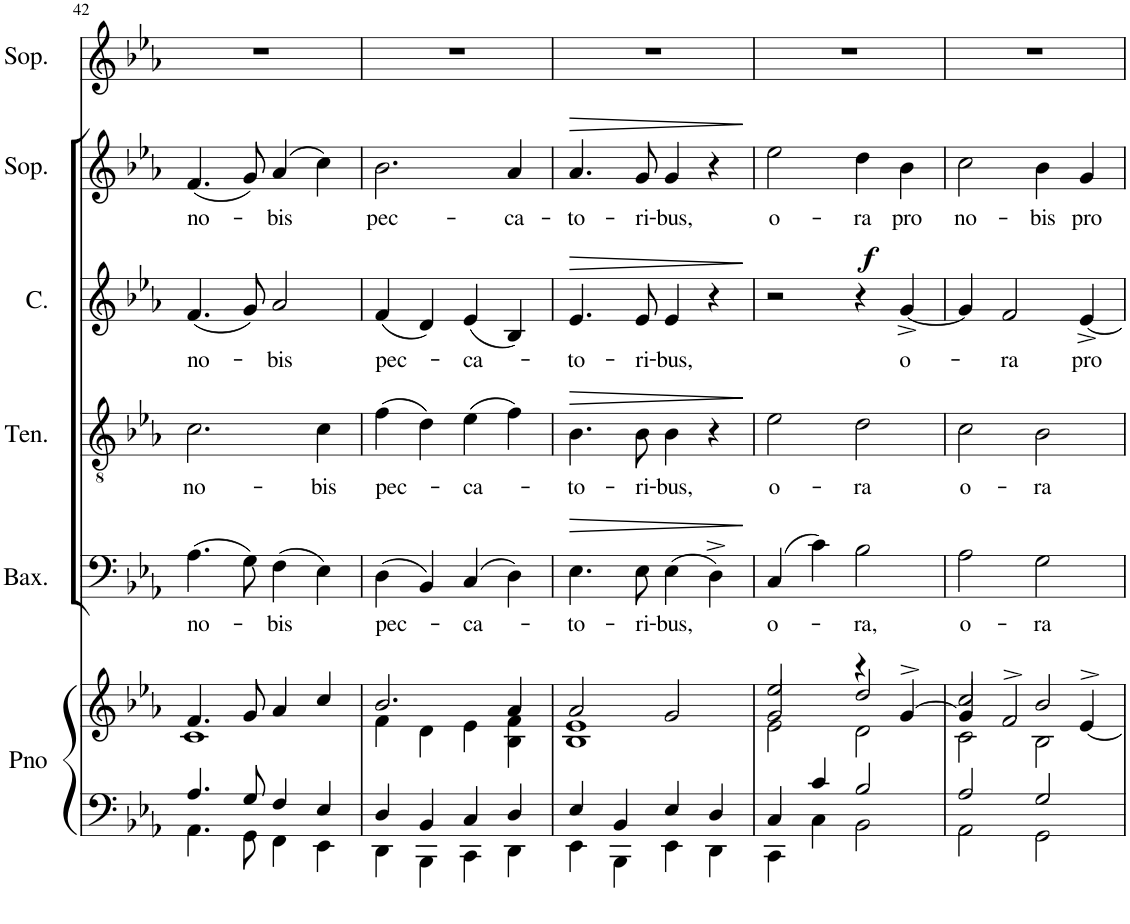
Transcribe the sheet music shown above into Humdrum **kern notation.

**kern	**kern	**kern	**text	**dynam	**kern	**text	**dynam	**kern	**text	**dynam	**kern	**text	**dynam	**kern
*part6	*part6	*part5	*part5	*part5	*part4	*part4	*part4	*part3	*part3	*part3	*part2	*part2	*part2	*part1
*staff7	*staff6	*staff5	*staff5	*staff5	*staff4	*staff4	*staff4	*staff3	*staff3	*staff3	*staff2	*staff2	*staff2	*staff1
*I"Piano	*	*I"Baixo	*	*	*I"Tenor	*	*	*I"Contralto	*	*	*I"Soprano	*	*	*I"Soprano
*I'Pno	*	*I'Bax.	*	*	*I'Ten.	*	*	*I'C.	*	*	*I'Sop.	*	*	*I'Sop.
!!LO:PB:g=z
*clefF4	*clefG2	*clefF4	*	*	*clefGv2	*	*	*clefG2	*	*	*clefG2	*	*	*clefG2
*k[b-e-a-]	*k[b-e-a-]	*k[b-e-a-]	*	*	*k[b-e-a-]	*	*	*k[b-e-a-]	*	*	*k[b-e-a-]	*	*	*k[b-e-a-]
*M4/4	*M4/4	*M4/4	*	*	*M4/4	*	*	*M4/4	*	*	*M4/4	*	*	*M4/4
*met(c)	*met(c)	*met(c)	*	*	*met(c)	*	*	*met(c)	*	*	*met(c)	*	*	*met(c)
=42	=42	=42	=42	=42	=42	=42	=42	=42	=42	=42	=42	=42	=42	=42
*^	*^	*	*	*	*	*	*	*	*	*	*	*	*	*
!	!	!	!	!	!LO:LY:b	!	!	!LO:LY:b	!	!	!LO:LY:b	!	!	!LO:LY:b	!	!
4.A-/	4.AA-\	4.f/	1c	(4.A-\	no-	.	2.c\	no-	.	(4.f/	no-	.	(4.f/	no-	.	1r
8G/	8GG\	8g/	.	8G\)	.	.	.	.	.	8g/)	.	.	8g/)	.	.	.
!	!	!	!	!	!LO:LY:b	!	!	!	!	!	!LO:LY:b	!	!	!LO:LY:b	!	!
4F/	4FF\	4a-/	.	(4F\	-bis	.	.	.	.	2a-/	-bis	.	(4a-/	-bis	.	.
!	!	!	!	!	!	!	!	!LO:LY:b	!	!	!	!	!	!	!	!
4E-/	4EE-\	4cc/	.	4E-\)	.	.	4c\	-bis	.	.	.	.	4cc\)	.	.	.
=43	=43	=43	=43	=43	=43	=43	=43	=43	=43	=43	=43	=43	=43	=43	=43	=43
!	!	!	!	!	!LO:LY:b	!	!	!LO:LY:b	!	!	!LO:LY:b	!	!	!LO:LY:b	!	!
4D/	4DD\	2.b-/	4f\	(4D\	pec-	.	(4f\	pec-	.	(4f/	pec-	.	2.b-\	pec-	.	1r
4BB-/	4BBB-\	.	4d\	4BB-/)	.	.	4d\)	.	.	4d/)	.	.	.	.	.	.
!	!	!	!	!	!LO:LY:b	!	!	!LO:LY:b	!	!	!LO:LY:b	!	!	!	!	!
4C/	4CC\	.	4e-\	(4C/	-ca-	.	(4e-\	-ca-	.	(4e-/	-ca-	.	.	.	.	.
!	!	!	!	!	!	!	!	!	!	!	!	!	!	!LO:LY:b	!	!
4D/	4DD\	4a-/	4B-\ 4f\	4D\)	.	.	4f\)	.	.	4B-/)	.	.	4a-/	-ca-	.	.
=44	=44	=44	=44	=44	=44	=44	=44	=44	=44	=44	=44	=44	=44	=44	=44	=44
!	!	!	!	!	!LO:LY:b	!LO:HP:b	!	!LO:LY:b	!LO:HP:b	!	!LO:LY:b	!LO:HP:b	!	!LO:LY:b	!LO:HP:b	!
4E-/	4EE-\	2a-/	1B- 1e-	4.E-\	-to-	>	4.B-\	-to-	>	4.e-/	-to-	>	4.a-/	-to-	>	1r
4BB-/	4BBB-\	.	.	.	.	.	.	.	.	.	.	.	.	.	.	.
!	!	!	!	!	!LO:LY:b	!	!	!LO:LY:b	!	!	!LO:LY:b	!	!	!LO:LY:b	!	!
.	.	.	.	8E-\	-ri-	.	8B-\	-ri-	.	8e-/	-ri-	.	8g/	-ri-	.	.
!	!	!	!	!	!LO:LY:b	!	!	!LO:LY:b	!	!	!LO:LY:b	!	!	!LO:LY:b	!	!
4E-/	4EE-\	2g/	.	(4E-\	-bus,	.	4B-\	-bus,	.	4e-/	-bus,	.	4g/	-bus,	.	.
4D/	4DD\	.	.	4D^\)	.	.	4r	.	.	4r	.	.	4r	.	.	.
*v	*v	*	*	*	*	*	*	*	*	*	*	*	*	*	*	*
*	*v	*v	*	*	*	*	*	*	*	*	*	*	*	*	*
.	.	.	.	]	.	.	]	.	.	]	.	.	]	.
=45	=45	=45	=45	=45	=45	=45	=45	=45	=45	=45	=45	=45	=45	=45
*^	*^	*	*	*	*	*	*	*	*	*	*	*	*	*
*	*	*	*^	*	*	*	*	*	*	*	*	*	*	*	*	*
!	!	!	!	!	!	!LO:LY:b	!	!	!LO:LY:b	!	!	!	!	!	!LO:LY:b	!	!
4C/	4CC\	2g/	2e-\	2ee-/	(4C/	o-	.	2e-\	o-	.	2r	.	.	2ee-\	o-	.	1r
4c/	4C\	.	.	.	4c\)	.	.	.	.	.	.	.	.	.	.	.	.
!	!	!	!	!	!	!LO:LY:b	!	!	!LO:LY:b	!	!	!	!LO:DY:a	!	!LO:LY:b	!	!
2B-/	2BB-\	4r	2d\	2dd/	2B-\	-ra,	.	2d\	-ra	.	4r	.	f	4dd\	-ra	.	.
!	!	!	!	!	!	!	!	!	!	!	!	!LO:LY:b	!	!	!LO:LY:b	!	!
.	.	[4g^/	.	.	.	.	.	.	.	.	[4g^/	o-	.	4b-\	pro	.	.
=46	=46	=46	=46	=46	=46	=46	=46	=46	=46	=46	=46	=46	=46	=46	=46	=46	=46
!	!	!	!	!	!	!LO:LY:b	!	!	!LO:LY:b	!	!	!	!	!	!LO:LY:b	!	!
2A-/	2AA-\	4g/]	2c\	2cc/	2A-\	o-	.	2c\	o-	.	4g/]	.	.	2cc\	no-	.	1r
!	!	!	!	!	!	!	!	!	!	!	!	!LO:LY:b	!	!	!	!	!
.	.	2f^/	.	.	.	.	.	.	.	.	2f/	-ra	.	.	.	.	.
!	!	!	!	!	!	!LO:LY:b	!	!	!LO:LY:b	!	!	!	!	!	!LO:LY:b	!	!
2G/	2GG\	.	2B-\	2b-/	2G\	-ra	.	2B-\	-ra	.	.	.	.	4b-\	-bis	.	.
!	!	!	!	!	!	!	!	!	!	!	!	!LO:LY:b	!	!	!LO:LY:b	!	!
.	.	[<4e-^/	.	.	.	.	.	.	.	.	[4e-^/	pro	.	4g/	pro	.	.
*v	*v	*	*	*	*	*	*	*	*	*	*	*	*	*	*	*	*
*	*v	*v	*v	*	*	*	*	*	*	*	*	*	*	*	*	*
=	=	=	=	=	=	=	=	=	=	=	=	=	=	=
*-	*-	*-	*-	*-	*-	*-	*-	*-	*-	*-	*-	*-	*-	*-
